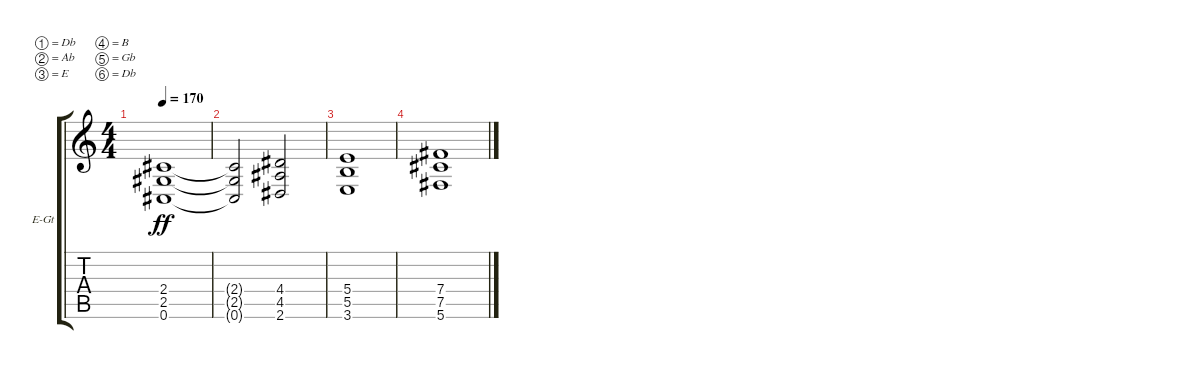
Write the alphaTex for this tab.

\defaultSystemsLayout 4
\bracketExtendMode groupsimilarinstruments
\firstSystemTrackNameOrientation horizontal
\otherSystemsTrackNameOrientation horizontal
\track ("Seth" "E-Gt") {instrument distortionguitar}
\staff {score tabs}
\tuning (Db4 Ab3 E3 B2 Gb2 Db2)
\ts (4 4)
\tempo 170
\clef g2
\ks c
(0.6 2.5 2.4).1{dy ff} |
(0.6{t} 2.5{t} 2.4{t}).2 (2.6 4.5 4.4).2 |
(3.6 5.5 5.4).1 |
(5.6 7.5 7.4).1
